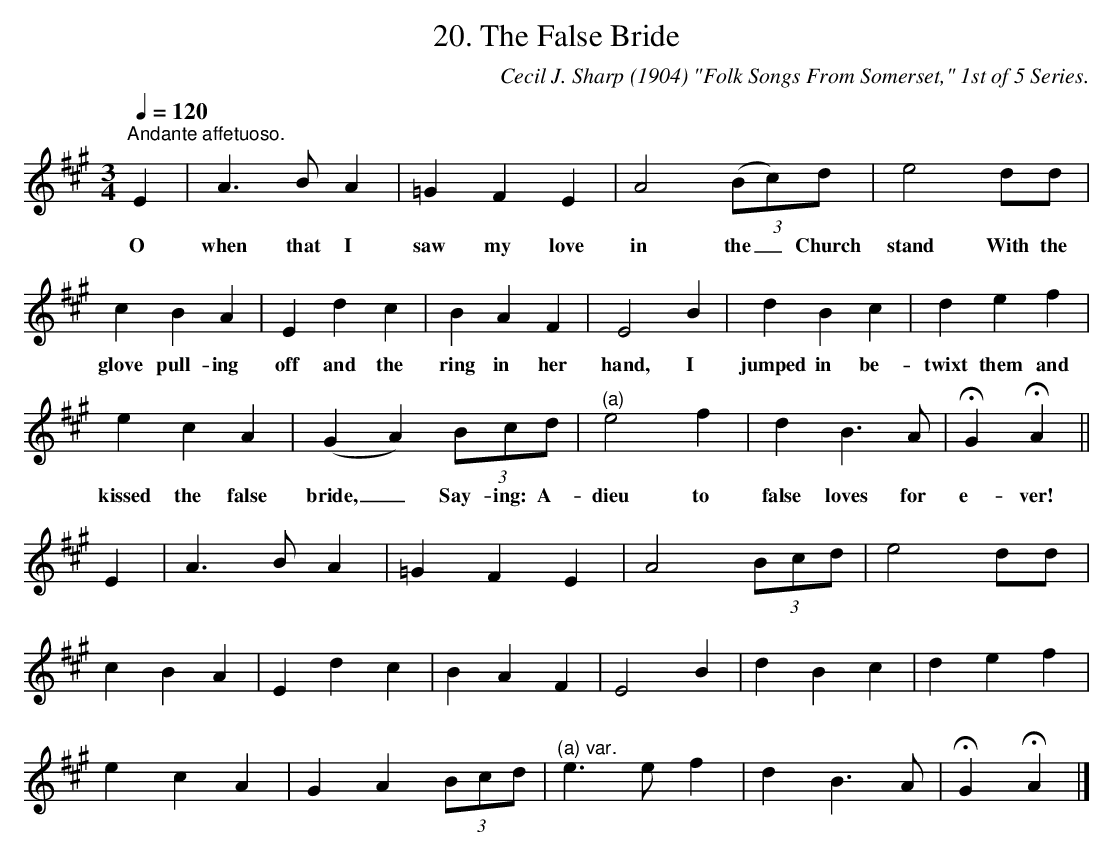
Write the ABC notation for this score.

X:1
T:20. The False Bride
C:Cecil J. Sharp (1904) "Folk Songs From Somerset," 1st of 5 Series.
L:1/4
Q:1/4=120
M:3/4
K:A
"^Andante affetuoso." E | A3/2 B/ A | =G F E | A2 (3(B/c/)d/ | e2 d/d/ |$ c B A | E d c | B A F |
w: O|when that I|saw my love|in the _ Church|stand With the|glove pull- ing|off and the|ring in her|
E2 B | d B c | d e f |$ e c A | (G A) (3B/c/d/ |"^(a)" e2 f | d B3/2 A/ |
w: hand, I|jumped in be-|twixt them and|kissed the false|bride, _ Say- ing: A-|dieu to|false loves for|
!fermata!G !fermata!A ||$ E | A3/2 B/ A | =G F E | A2 (3B/c/d/ | e2 d/d/ |$ c B A | E d c |
w: e- ver!||||||||
B A F | E2 B | d B c | d e f |$ e c A | G A (3B/c/d/ |"^(a) var." e3/2 e/ f | d B3/2 A/ |
w: ||||||||
!fermata!G !fermata!A |]
w: |
